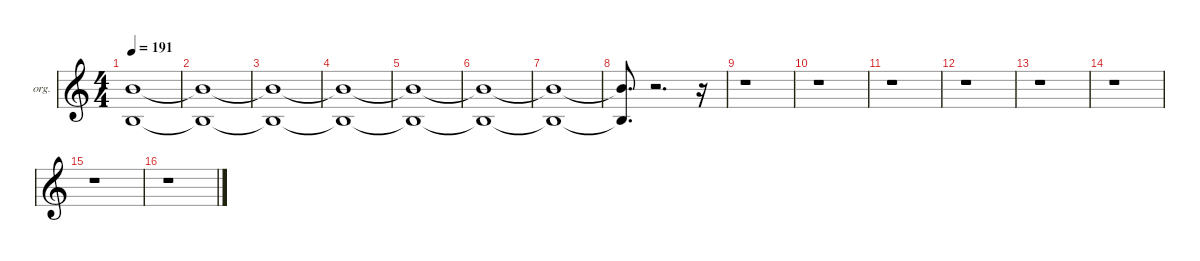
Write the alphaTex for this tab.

\defaultSystemsLayout 4
\hideDynamics
\bracketExtendMode nobrackets
\firstSystemTrackNameOrientation horizontal
\otherSystemsTrackNameOrientation horizontal
\track ("Organs" "org.") {instrument rockorgan}
\staff {score}
\tuning (E4 B3 G3 D3 A2 E2 B1)
\ts (4 4)
\tempo 191
\clef g2
\ks c
(12.2{t} 14.5{t}).1{dy f beam Up} |
(12.2{t} 14.5{t}).1{beam Up} |
(12.2{t} 14.5{t}).1{beam Up} |
(12.2{t} 14.5{t}).1{beam Up} |
(12.2{t} 14.5{t}).1{beam Up} |
(12.2{t} 14.5{t}).1{beam Up} |
(12.2{t} 14.5{t}).1{beam Up} |
(12.2{t} 14.5{t}).8{d beam Up} r.2{d beam Up} r.16{beam Up} |
r.1{beam Down} |
r.1{beam Down} |
r.1{beam Down} |
r.1{beam Down} |
r.1{beam Down} |
r.1{beam Down} |
r.1{beam Down} |
r.1{beam Down}
